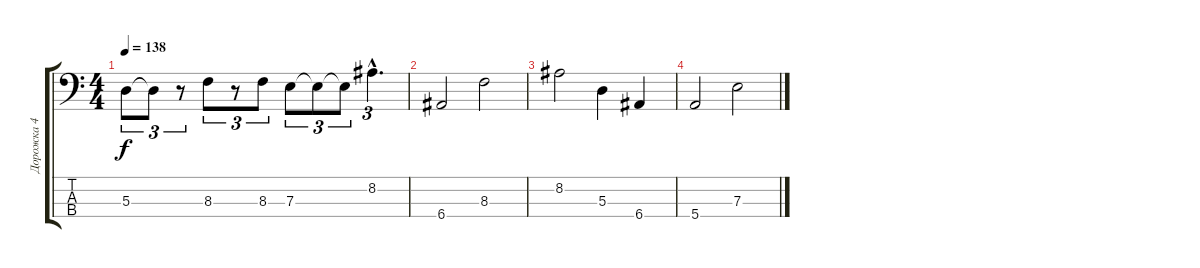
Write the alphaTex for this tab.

\track ("Дорожка 4" "Дорожка 4") {instrument electricbassfinger}
\staff {score tabs}
\tuning (G2 D2 A1 E1) {hide}
\ts (4 4)
\tempo 138
\clef f4
\ks c
5.3.8{tu (3 2) dy f} 5.3{t}.8{tu (3 2)} r.8{tu (3 2)} 8.3.8{tu (3 2)} r.8{tu (3 2)} 8.3.8{tu (3 2)} 7.3.8{tu (3 2)} 7.3{t}.8{tu (3 2)} 7.3{t}.8{tu (3 2)} 8.2{hac}.4{d tu (3 2)} |
6.4.2 8.3.2 |
8.2.2 5.3.4 6.4.4 |
5.4.2 7.3.2
